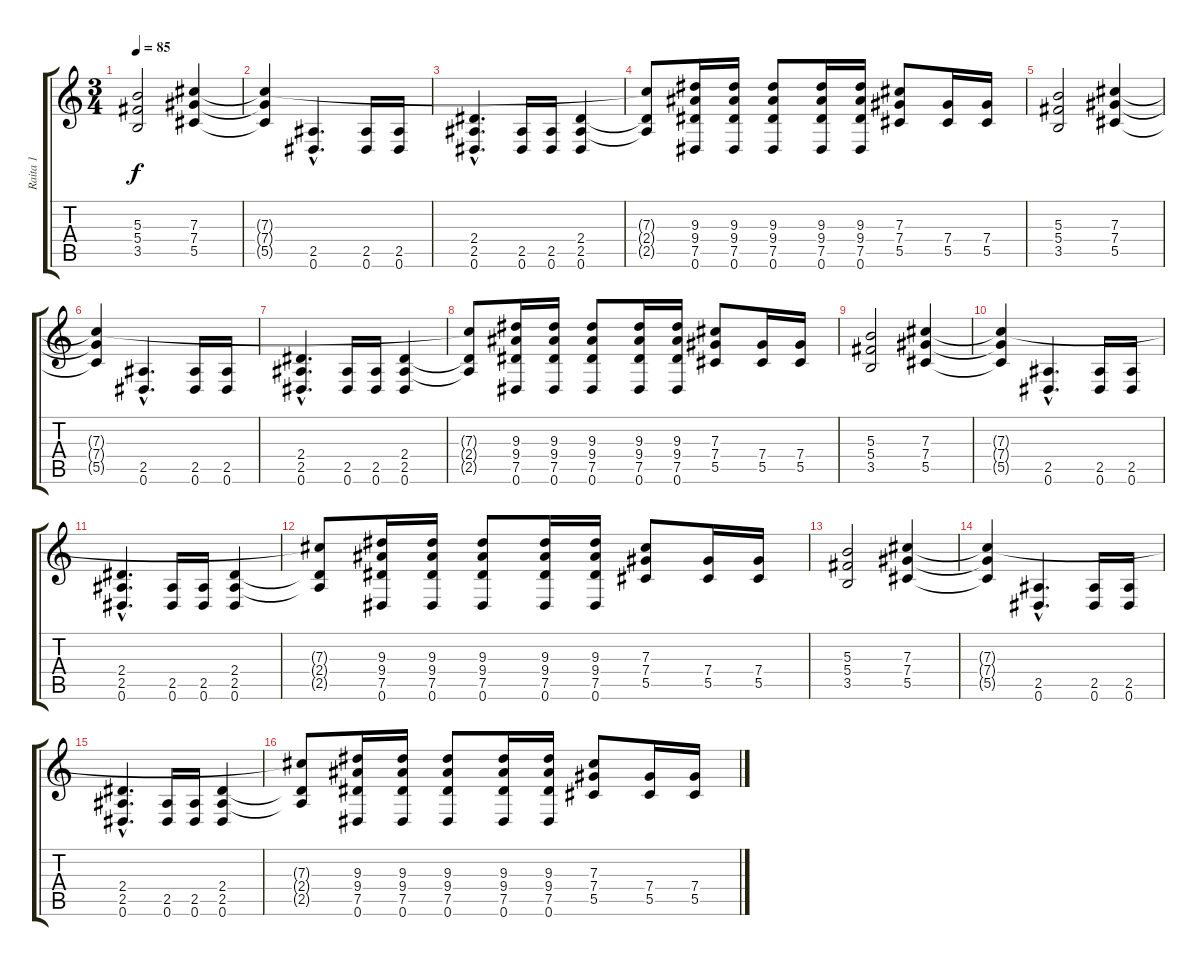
\track ("Raita 1" "Raita 1") {instrument distortionguitar}
\staff {score tabs}
\tuning (Eb4 Bb3 Gb3 Db3 Ab2 Eb2) {hide}
\ts (3 4)
\tempo 85
\clef g2
\ks c
(5.3 5.4 3.5).2{dy f} (7.3 7.4 5.5).4 |
(7.3{t} 7.4{t} 5.5{t}).4 (2.5{hac} 0.6{hac}).4{d} (2.5 0.6).16 (2.5 0.6).16 |
(2.4{hac} 2.5{hac} 0.6{hac}).4{d} (2.5 0.6).16 (2.5 0.6).16 (2.4 2.5 0.6).4 |
(7.3{t} 2.4{t} 2.5{t}).8 (9.3 9.4 7.5 0.6).16 (9.3 9.4 7.5 0.6).16 (9.3 9.4 7.5 0.6).8 (9.3 9.4 7.5 0.6).16 (9.3 9.4 7.5 0.6).16 (7.3 7.4 5.5).8 (7.4 5.5).16 (7.4 5.5).16 |
(5.3 5.4 3.5).2 (7.3 7.4 5.5).4 |
(7.3{t} 7.4{t} 5.5{t}).4 (2.5{hac} 0.6{hac}).4{d} (2.5 0.6).16 (2.5 0.6).16 |
(2.4{hac} 2.5{hac} 0.6{hac}).4{d} (2.5 0.6).16 (2.5 0.6).16 (2.4 2.5 0.6).4 |
(7.3{t} 2.4{t} 2.5{t}).8 (9.3 9.4 7.5 0.6).16 (9.3 9.4 7.5 0.6).16 (9.3 9.4 7.5 0.6).8 (9.3 9.4 7.5 0.6).16 (9.3 9.4 7.5 0.6).16 (7.3 7.4 5.5).8 (7.4 5.5).16 (7.4 5.5).16 |
(5.3 5.4 3.5).2 (7.3 7.4 5.5).4 |
(7.3{t} 7.4{t} 5.5{t}).4 (2.5{hac} 0.6{hac}).4{d} (2.5 0.6).16 (2.5 0.6).16 |
(2.4{hac} 2.5{hac} 0.6{hac}).4{d} (2.5 0.6).16 (2.5 0.6).16 (2.4 2.5 0.6).4 |
(7.3{t} 2.4{t} 2.5{t}).8 (9.3 9.4 7.5 0.6).16 (9.3 9.4 7.5 0.6).16 (9.3 9.4 7.5 0.6).8 (9.3 9.4 7.5 0.6).16 (9.3 9.4 7.5 0.6).16 (7.3 7.4 5.5).8 (7.4 5.5).16 (7.4 5.5).16 |
(5.3 5.4 3.5).2 (7.3 7.4 5.5).4 |
(7.3{t} 7.4{t} 5.5{t}).4 (2.5{hac} 0.6{hac}).4{d} (2.5 0.6).16 (2.5 0.6).16 |
(2.4{hac} 2.5{hac} 0.6{hac}).4{d} (2.5 0.6).16 (2.5 0.6).16 (2.4 2.5 0.6).4 |
(7.3{t} 2.4{t} 2.5{t}).8 (9.3 9.4 7.5 0.6).16 (9.3 9.4 7.5 0.6).16 (9.3 9.4 7.5 0.6).8 (9.3 9.4 7.5 0.6).16 (9.3 9.4 7.5 0.6).16 (7.3 7.4 5.5).8 (7.4 5.5).16 (7.4 5.5).16
